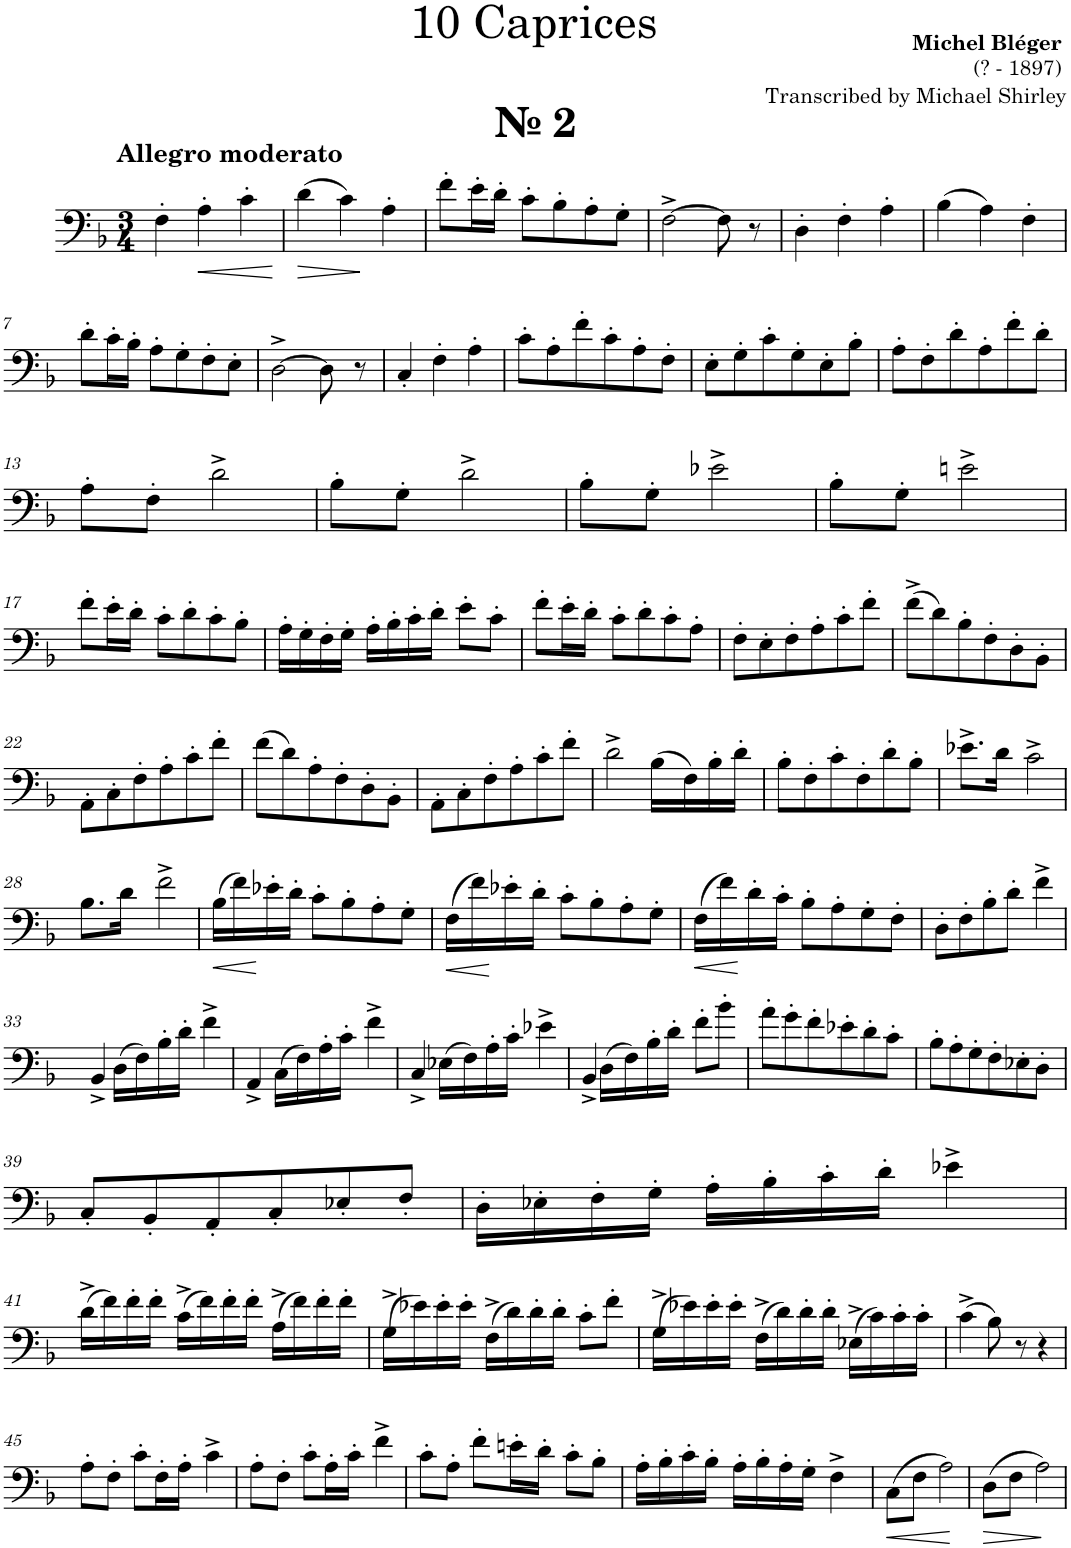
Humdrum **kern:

**kern	**dynam
*part1	*part1
*staff1	*staff1
*I"Trombone	*
*I'Tbn.	*
*clefF4	*
*k[b-]	*
*M3/4	*
=1	=1
!LO:TX:a:B:t=№ 2	!
!LO:TX:a:B:t=Allegro moderato	!
4F'\	.
!	!LO:HP:b
4A'\	<
4c'\	.
.	[
=2	=2
!	!LO:HP:b
(4d\	>
4c\)	.
4A'\	]
=3	=3
8f'\L	.
16e'\L	.
16d'\JJ	.
8c'\L	.
8B-'\	.
8A'\	.
8G'\J	.
=4	=4
[2F^\	.
8F\]	.
8r	.
=5	=5
4D'\	.
4F'\	.
4A'\	.
=6	=6
(4B-\	.
4A\)	.
4F'\	.
!!LO:LB:g=z
=7	=7
8d'\L	.
16c'\L	.
16B-'\JJ	.
8A'\L	.
8G'\	.
8F'\	.
8E'\J	.
=8	=8
[2D^\	.
8D\]	.
8r	.
=9	=9
4C'/	.
4F'\	.
4A'\	.
=10	=10
8c'\L	.
8A'\	.
8f'\	.
8c'\	.
8A'\	.
8F'\J	.
=11	=11
8E'\L	.
8G'\	.
8c'\	.
8G'\	.
8E'\	.
8B-'\J	.
=12	=12
8A'\L	.
8F'\	.
8d'\	.
8A'\	.
8f'\	.
8d'\J	.
!!LO:LB:g=z
=13	=13
8A'\L	.
8F'\J	.
2d^\	.
=14	=14
8B-'\L	.
8G'\J	.
2d^\	.
=15	=15
8B-'\L	.
8G'\J	.
2e-X^\	.
=16	=16
8B-'\L	.
8G'\J	.
2en^\	.
!!LO:LB:g=z
=17	=17
8f'\L	.
16e'\L	.
16d'\JJ	.
8c'\L	.
8d'\	.
8c'\	.
8B-'\J	.
=18	=18
16A'\LL	.
16G'\	.
16F'\	.
16G'\JJ	.
16A'\LL	.
16B-'\	.
16c'\	.
16d'\JJ	.
8e'\L	.
8c'\J	.
=19	=19
8f'\L	.
16e'\L	.
16d'\JJ	.
8c'\L	.
8d'\	.
8c'\	.
8A'\J	.
=20	=20
8F'\L	.
8E'\	.
8F'\	.
8A'\	.
8c'\	.
8f'\J	.
=21	=21
(8f^\L	.
8d\)	.
8B-'\	.
8F'\	.
8D'\	.
8BB-'\J	.
!!LO:LB:g=z
=22	=22
8AA'\L	.
8C'\	.
8F'\	.
8A'\	.
8c'\	.
8f'\J	.
=23	=23
(8f\L	.
8d\)	.
8A'\	.
8F'\	.
8D'\	.
8BB-'\J	.
=24	=24
8AA'\L	.
8C'\	.
8F'\	.
8A'\	.
8c'\	.
8f'\J	.
=25	=25
2d^\	.
(16B-\LL	.
16F\)	.
16B-'\	.
16d'\JJ	.
=26	=26
8B-'\L	.
8F'\	.
8c'\	.
8F'\	.
8d'\	.
8B-'\J	.
=27	=27
8.e-X^\L	.
16d\Jk	.
2c^\	.
!!LO:LB:g=z
=28	=28
8.B-\L	.
16d\Jk	.
2f^\	.
=29	=29
!	!LO:HP:b
(16B-\LL	<
16f\)	.
16e-X'\	[
16d'\JJ	.
8c'\L	.
8B-'\	.
8A'\	.
8G'\J	.
=30	=30
!	!LO:HP:b
(16F\LL	<
16f\)	.
16e-X'\	[
16d'\JJ	.
8c'\L	.
8B-'\	.
8A'\	.
8G'\J	.
=31	=31
!	!LO:HP:b
(16F\LL	<
16f\)	.
16d'\	[
16c'\JJ	.
8B-'\L	.
8A'\	.
8G'\	.
8F'\J	.
=32	=32
8D'\L	.
8F'\	.
8B-'\	.
8d'\J	.
4f^\	.
!!LO:LB:g=z
=33	=33
4BB-^/	.
(16D\LL	.
16F\)	.
16B-'\	.
16d'\JJ	.
4f^\	.
=34	=34
4AA^/	.
(16C\LL	.
16F\)	.
16A'\	.
16c'\JJ	.
4f^\	.
=35	=35
4C^/	.
(16E-X\LL	.
16F\)	.
16A'\	.
16c'\JJ	.
4e-X^\	.
=36	=36
4BB-^/	.
(16D\LL	.
16F\)	.
16B-'\	.
16d'\JJ	.
8f'\L	.
8b-'\J	.
=37	=37
8a'\L	.
8g'\	.
8f'\	.
8e-X'\	.
8d'\	.
8c'\J	.
=38	=38
8B-'\L	.
8A'\	.
8G'\	.
8F'\	.
8E-X'\	.
8D'\J	.
!!LO:LB:g=z
=39	=39
8C'/L	.
8BB-'/	.
8AA'/	.
8C'/	.
8E-X'/	.
8F'/J	.
=40	=40
16D'\LL	.
16E-X'\	.
16F'\	.
16G'\JJ	.
16A'\LL	.
16B-'\	.
16c'\	.
16d'\JJ	.
4e-X^\	.
!!LO:LB:g=z
=41	=41
(16d^\LL	.
16f\)	.
16f'\	.
16f'\JJ	.
(16c^\LL	.
16f\)	.
16f'\	.
16f'\JJ	.
(16A^\LL	.
16f\)	.
16f'\	.
16f'\JJ	.
=42	=42
(16G^\LL	.
16e-X\)	.
16e-'\	.
16e-'\JJ	.
(16F^\LL	.
16d\)	.
16d'\	.
16d'\JJ	.
8c'\L	.
8f'\J	.
=43	=43
(16G^\LL	.
16e-X\)	.
16e-'\	.
16e-'\JJ	.
(16F^\LL	.
16d\)	.
16d'\	.
16d'\JJ	.
(16E-X^\LL	.
16c\)	.
16c'\	.
16c'\JJ	.
=44	=44
(4c^\	.
8B-\)	.
8r	.
4r	.
!!LO:LB:g=z
=45	=45
8A'\L	.
8F'\J	.
8c'\L	.
16F'\L	.
16A'\JJ	.
4c^\	.
=46	=46
8A'\L	.
8F'\J	.
8c'\L	.
16A'\L	.
16c'\JJ	.
4f^\	.
=47	=47
8c'\L	.
8A'\J	.
8f'\L	.
16en'\L	.
16d'\JJ	.
8c'\L	.
8B-'\J	.
=48	=48
16A'\LL	.
16B-'\	.
16c'\	.
16B-'\JJ	.
16A'\LL	.
16B-'\	.
16A'\	.
16G'\JJ	.
4F^\	.
=49	=49
!	!LO:HP:b
(8C\L	<
8F\J	.
2A\)	[
=50	=50
!	!LO:HP:b
(8D\L	>
8F\J	.
2A\)	.
.	]
=	=
*-	*-
